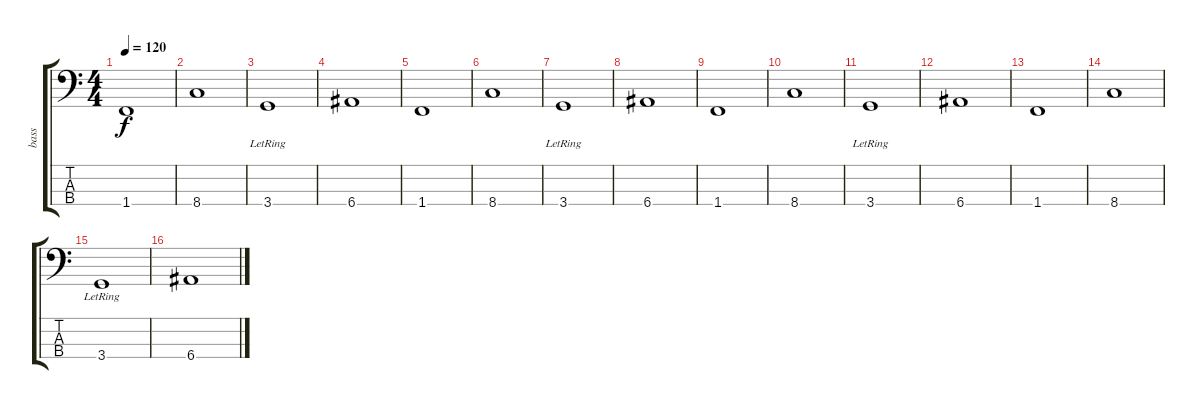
\track ("bass" "bass") {instrument electricbassfinger}
\staff {score tabs}
\tuning (G2 D2 A1 E1) {hide}
\ts (4 4)
\tempo 120
\clef f4
\ks c
1.4.1{dy f} |
8.4.1 |
3.4{lr}.1 |
6.4.1 |
1.4.1 |
8.4.1 |
3.4{lr}.1 |
6.4.1 |
1.4.1 |
8.4.1 |
3.4{lr}.1 |
6.4.1 |
1.4.1 |
8.4.1 |
3.4{lr}.1 |
6.4.1
